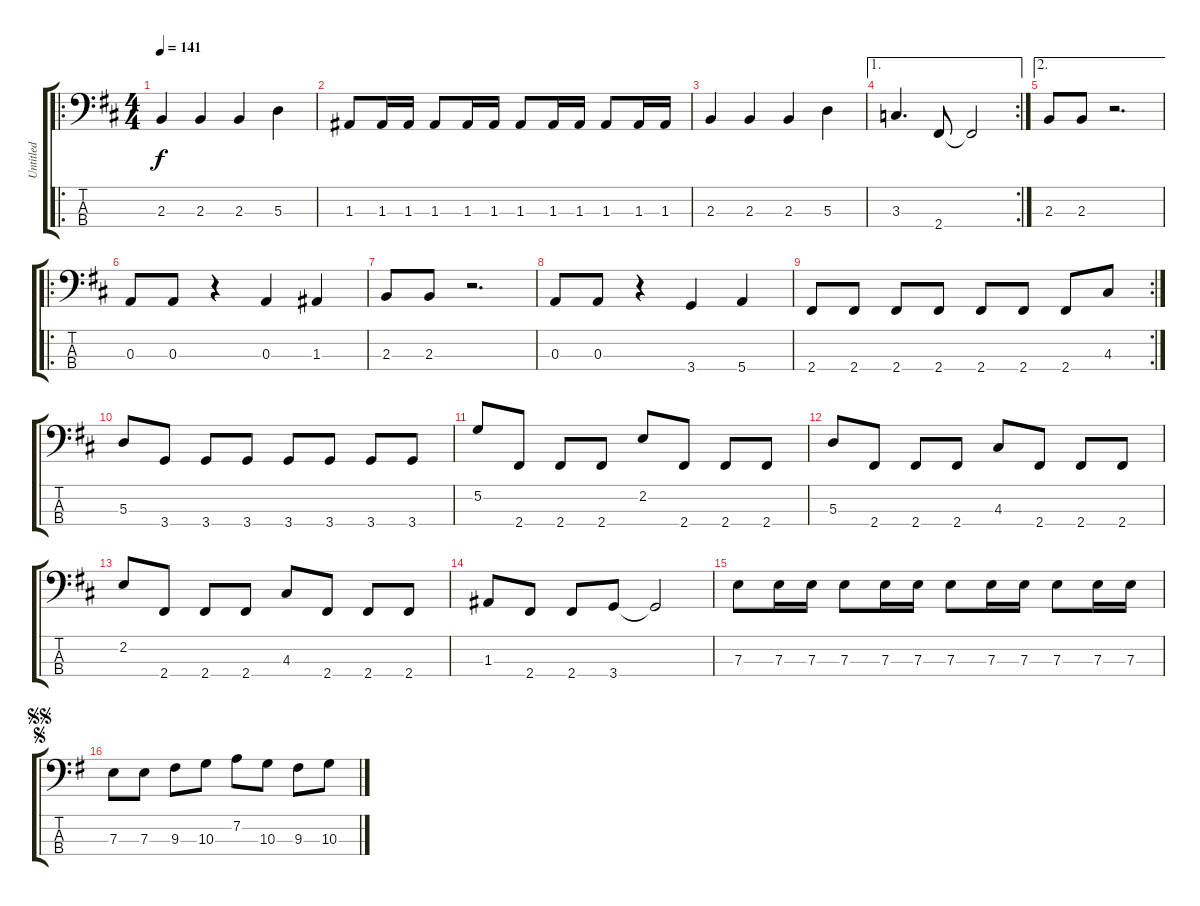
\track ("Untitled" "Untitled") {instrument electricbassfinger}
\staff {score tabs}
\tuning (G2 D2 A1 E1) {hide}
\ro
\ts (4 4)
\tempo 141
\clef f4
\ks d
2.3.4{dy f instrument electricbassfinger} 2.3.4 2.3.4 5.3.4 |
1.3.8 1.3.16 1.3.16 1.3.8 1.3.16 1.3.16 1.3.8 1.3.16 1.3.16 1.3.8 1.3.16 1.3.16 |
2.3.4 2.3.4 2.3.4 5.3.4 |
\ae 1
\rc 2
3.3.4{d} 2.4.8 2.4{t}.2 |
\ae 2
2.3.8 2.3.8 r.2{d} |
\ro
0.3.8 0.3.8 r.4 0.3.4 1.3.4 |
2.3.8 2.3.8 r.2{d} |
0.3.8 0.3.8 r.4 3.4.4 5.4.4 |
\rc 2
2.4.8 2.4.8 2.4.8 2.4.8 2.4.8 2.4.8 2.4.8 4.3.8 |
5.3.8 3.4.8 3.4.8 3.4.8 3.4.8 3.4.8 3.4.8 3.4.8 |
5.2.8 2.4.8 2.4.8 2.4.8 2.2.8 2.4.8 2.4.8 2.4.8 |
5.3.8 2.4.8 2.4.8 2.4.8 4.3.8 2.4.8 2.4.8 2.4.8 |
2.2.8 2.4.8 2.4.8 2.4.8 4.3.8 2.4.8 2.4.8 2.4.8 |
1.3.8 2.4.8 2.4.8 3.4.8 3.4{t}.2 |
7.3.8 7.3.16 7.3.16 7.3.8 7.3.16 7.3.16 7.3.8 7.3.16 7.3.16 7.3.8 7.3.16 7.3.16 |
\jump segno
\jump segnosegno
\ks g
7.3.8 7.3.8 9.3.8 10.3.8 7.2.8 10.3.8 9.3.8 10.3.8
